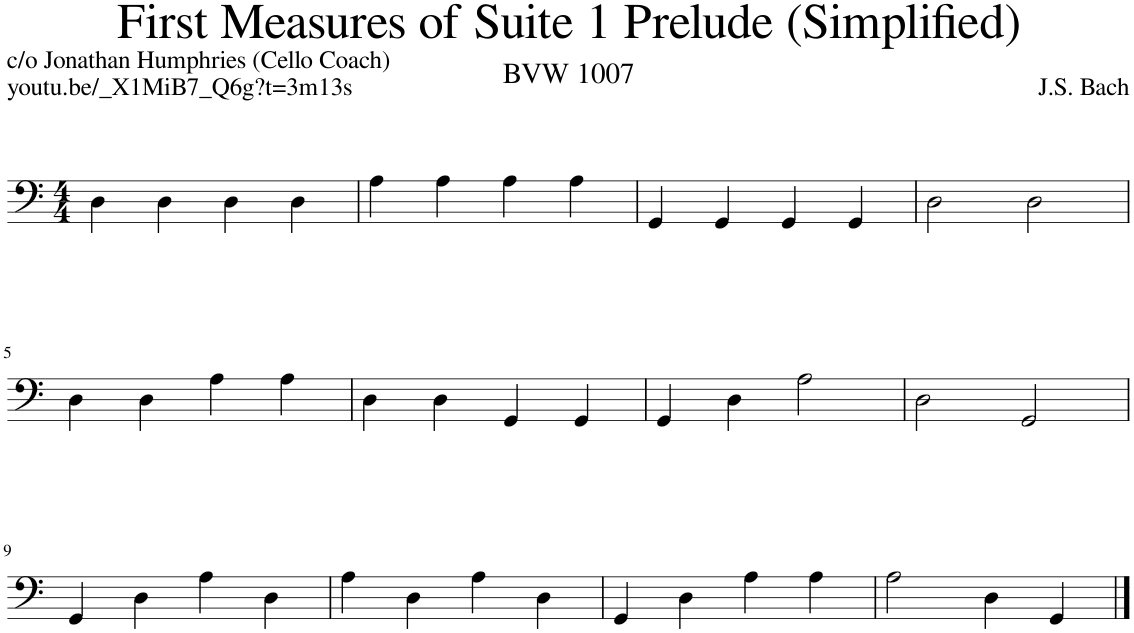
**kern
*part1
*staff1
*I"Violoncello
*I'Vc.
*clefF4
*k[]
*M4/4
=1
4D\
4D\
4D\
4D\
=2
4A\
4A\
4A\
4A\
=3
4GG/
4GG/
4GG/
4GG/
=4
2D\
2D\
!!LO:LB:g=z
=5
4D\
4D\
4A\
4A\
=6
4D\
4D\
4GG/
4GG/
=7
4GG/
4D\
2A\
=8
2D\
2GG/
!!LO:LB:g=z
=9
4GG/
4D\
4A\
4D\
=10
4A\
4D\
4A\
4D\
=11
4GG/
4D\
4A\
4A\
=12
2A\
4D\
4GG/
==
*-
